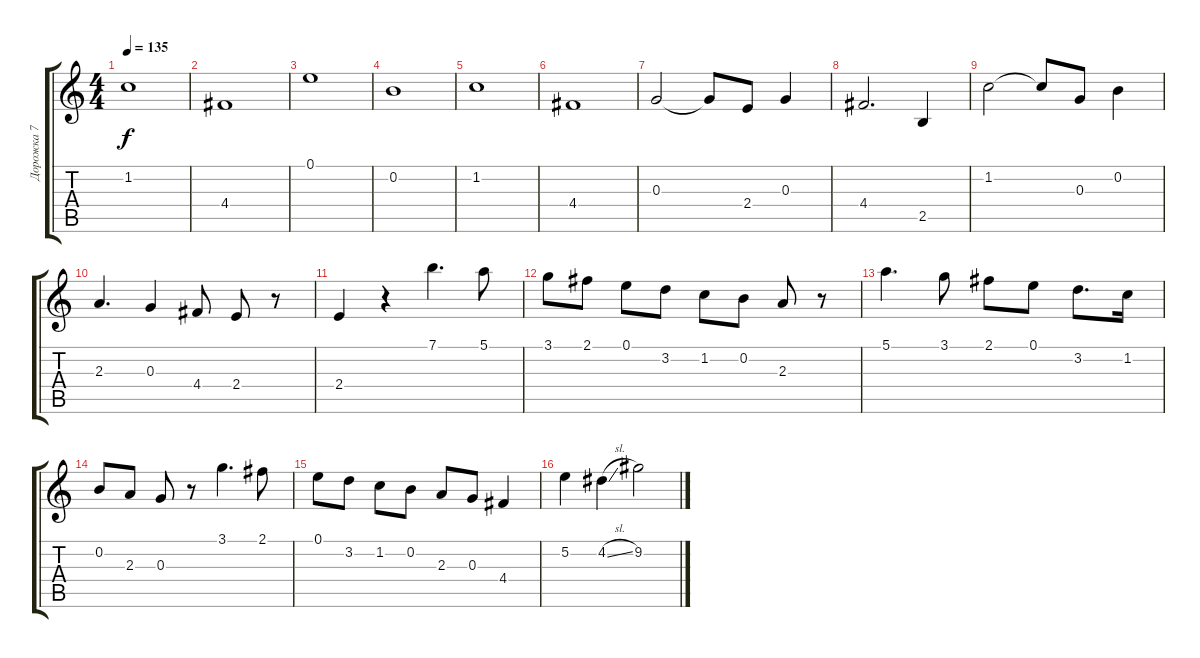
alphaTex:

\track ("Дорожка 7" "Дорожка 7") {instrument acousticguitarsteel}
\staff {score tabs}
\tuning (E4 B3 G3 D3 A2 E2) {hide}
\ts (4 4)
\tempo 135
\clef g2
\ks c
1.2.1{dy f} |
4.4.1 |
0.1.1 |
0.2.1 |
1.2.1 |
4.4.1 |
0.3.2 0.3{t}.8 2.4.8 0.3.4 |
4.4.2{d} 2.5.4 |
1.2.2 1.2{t}.8 0.3.8 0.2.4 |
2.3.4{d} 0.3.4 4.4.8 2.4.8 r.8 |
2.4.4 r.4 7.1.4{d} 5.1.8 |
3.1.8 2.1.8 0.1.8 3.2.8 1.2.8 0.2.8 2.3.8 r.8 |
5.1.4{d} 3.1.8 2.1.8 0.1.8 3.2.8{d} 1.2.16 |
0.2.8 2.3.8 0.3.8 r.8 3.1.4{d} 2.1.8 |
0.1.8 3.2.8 1.2.8 0.2.8 2.3.8 0.3.8 4.4.4 |
5.2.4 4.2{sl}.4 9.2.2
